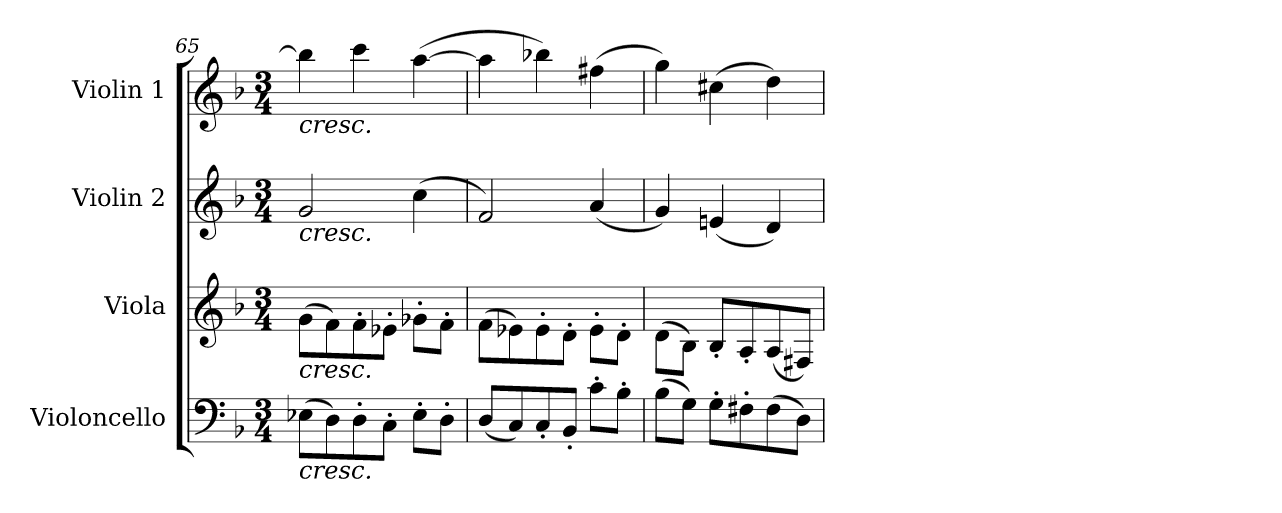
**kern	**kern	**kern	**kern
*part4	*part3	*part2	*part1
*staff4	*staff3	*staff2	*staff1
*I"Violoncello	*I"Viola	*I"Violin 2	*I"Violin 1
*I'Vc	*I'Vla	*I'Vln	*I'Vln
*clefF4	*clefG2	*clefG2	*clefG2
*k[b-]	*k[b-]	*k[b-]	*k[b-]
*M3/4	*M3/4	*M3/4	*M3/4
=65	=65	=65	=65
!	!	!	!LO:TX:b:i:t=cresc.
!	!	!LO:TX:b:i:t=cresc.	!
!	!LO:TX:b:i:t=cresc.	!	!
!LO:TX:b:i:t=cresc.	!	!	!
(8E-X\L	(8g\L	2g/	4bb\]
8D\)	8f\)	.	.
8D'\	8f'\	.	4ccc\
8C'\J	8e-X'\J	.	.
8E-'\L	8g-X'\L	(4cc\	([4aa\
8D'\J	8f'\J	.	.
=66	=66	=66	=66
(8D/L	(8f\L	2f/)	4aa\]
8C/)	8e-X\)	.	.
8C'/	8e-'\	.	4bb-X\)
8BB-'/J	8d'\J	.	.
8c'\L	8e-'\L	(4a/	(4ff#X\
8B-'\J	8d'\J	.	.
!!LO:PB:g=z
=67	=67	=67	=67
(8B-\L	(8d\L	4g/)	4gg\)
8G\J)	8B-\J)	.	.
8G'\L	8B-'/L	(4en/	(4cc#X\
8F#X'\	8A'/	.	.
(8F#\	(8A/	4d/)	4dd\)
8D\J)	8F#X/J)	.	.
=	=	=	=
*-	*-	*-	*-
